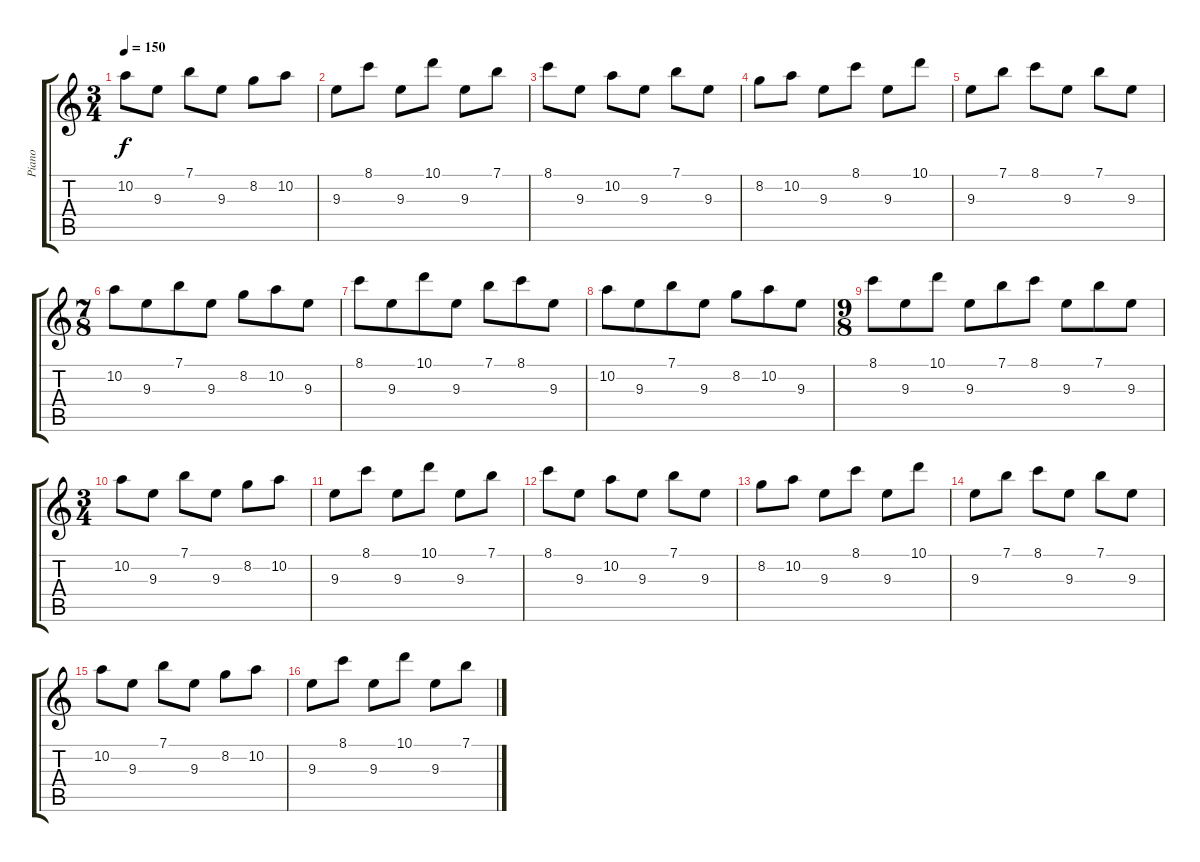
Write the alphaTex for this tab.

\track ("Piano" "Piano") {instrument acousticgrandpiano}
\staff {score tabs}
\tuning (E5 B4 G4 D4 A3 E3) {hide}
\ts (3 4)
\tempo 150
\clef g2
\ks c
10.2.8{dy f} 9.3.8 7.1.8 9.3.8 8.2.8 10.2.8 |
9.3.8 8.1.8 9.3.8 10.1.8 9.3.8 7.1.8 |
8.1.8 9.3.8 10.2.8 9.3.8 7.1.8 9.3.8 |
8.2.8 10.2.8 9.3.8 8.1.8 9.3.8 10.1.8 |
9.3.8 7.1.8 8.1.8 9.3.8 7.1.8 9.3.8 |
\ts (7 8)
10.2.8 9.3.8 7.1.8 9.3.8 8.2.8 10.2.8 9.3.8 |
8.1.8 9.3.8 10.1.8 9.3.8 7.1.8 8.1.8 9.3.8 |
10.2.8 9.3.8 7.1.8 9.3.8 8.2.8 10.2.8 9.3.8 |
\ts (9 8)
8.1.8 9.3.8 10.1.8 9.3.8 7.1.8 8.1.8 9.3.8 7.1.8 9.3.8 |
\ts (3 4)
10.2.8 9.3.8 7.1.8 9.3.8 8.2.8 10.2.8 |
9.3.8 8.1.8 9.3.8 10.1.8 9.3.8 7.1.8 |
8.1.8 9.3.8 10.2.8 9.3.8 7.1.8 9.3.8 |
8.2.8 10.2.8 9.3.8 8.1.8 9.3.8 10.1.8 |
9.3.8 7.1.8 8.1.8 9.3.8 7.1.8 9.3.8 |
10.2.8 9.3.8 7.1.8 9.3.8 8.2.8 10.2.8 |
9.3.8 8.1.8 9.3.8 10.1.8 9.3.8 7.1.8
